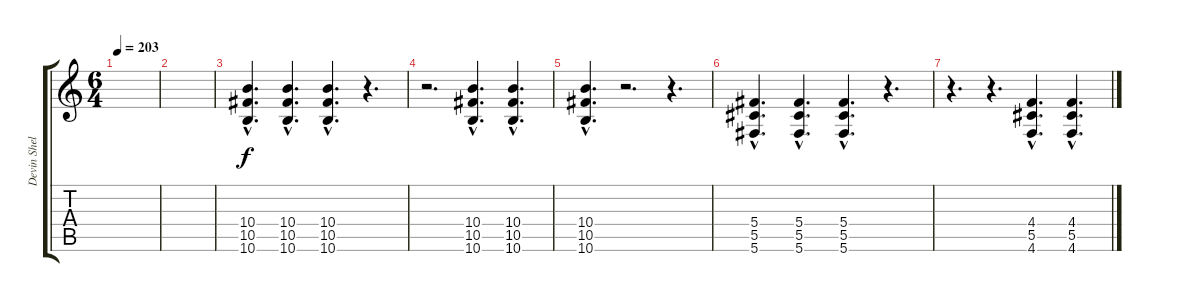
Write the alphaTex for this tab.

\track ("Devin Shelton (Guitar)" "Devin Shel") {instrument overdrivenguitar}
\staff {score tabs}
\tuning (Eb4 Bb3 Gb3 Db3 Ab2 Db2) {hide}
\ts (6 4)
\tempo 203
\clef g2
\ks c
|
|
(10.4{hac} 10.5{hac} 10.6{hac}).4{d volume 13} (10.4{hac} 10.5{hac} 10.6{hac}).4{d} (10.4{hac} 10.5{hac} 10.6{hac}).4{d} r.4{d} |
r.2{d} (10.4{hac} 10.5{hac} 10.6{hac}).4{d} (10.4{hac} 10.5{hac} 10.6{hac}).4{d} |
(10.4{hac} 10.5{hac} 10.6{hac}).4{d} r.2{d} r.4{d} |
(5.4{hac} 5.5{hac} 5.6{hac}).4{d} (5.4{hac} 5.5{hac} 5.6{hac}).4{d} (5.4{hac} 5.5{hac} 5.6{hac}).4{d} r.4{d} |
r.4{d} r.4{d} (4.4{hac} 5.5{hac} 4.6{hac}).4{d} (4.4{hac} 5.5{hac} 4.6{hac}).4{d}
